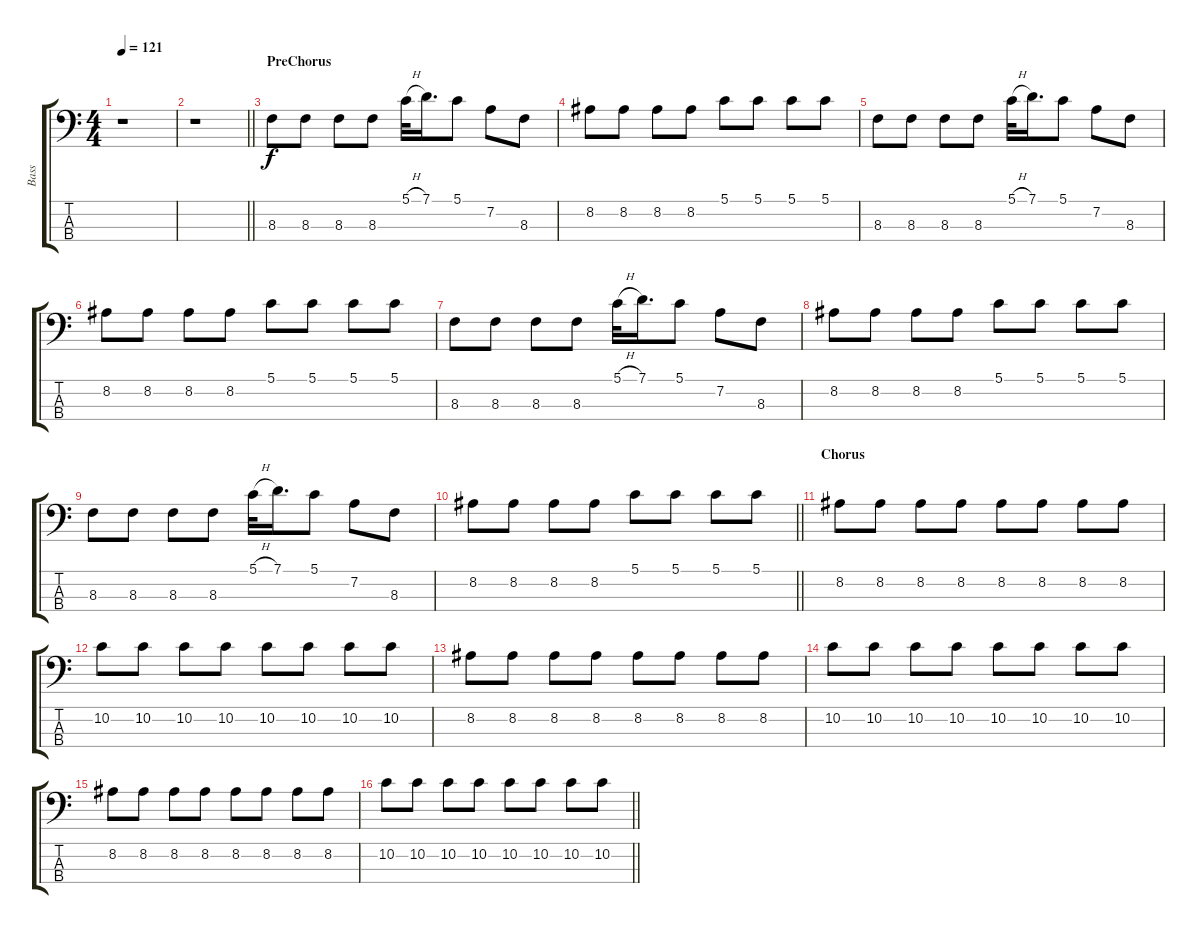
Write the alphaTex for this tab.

\track ("Bass" "Bass") {instrument electricbassfinger}
\staff {score tabs}
\tuning (G2 D2 A1 E1) {hide}
\ts (4 4)
\tempo 121
\clef f4
\ks c
r.1{dy f} |
\barLineRight lightlight
r.1 |
\section ("" "PreChorus")
8.3.8 8.3.8 8.3.8 8.3.8 5.1{h}.32 7.1.16{d} 5.1.8 7.2.8 8.3.8 |
8.2.8 8.2.8 8.2.8 8.2.8 5.1.8 5.1.8 5.1.8 5.1.8 |
8.3.8 8.3.8 8.3.8 8.3.8 5.1{h}.32 7.1.16{d} 5.1.8 7.2.8 8.3.8 |
8.2.8 8.2.8 8.2.8 8.2.8 5.1.8 5.1.8 5.1.8 5.1.8 |
8.3.8 8.3.8 8.3.8 8.3.8 5.1{h}.32 7.1.16{d} 5.1.8 7.2.8 8.3.8 |
8.2.8 8.2.8 8.2.8 8.2.8 5.1.8 5.1.8 5.1.8 5.1.8 |
8.3.8 8.3.8 8.3.8 8.3.8 5.1{h}.32 7.1.16{d} 5.1.8 7.2.8 8.3.8 |
\barLineRight lightlight
8.2.8 8.2.8 8.2.8 8.2.8 5.1.8 5.1.8 5.1.8 5.1.8 |
\section ("" "Chorus")
8.2.8 8.2.8 8.2.8 8.2.8 8.2.8 8.2.8 8.2.8 8.2.8 |
10.2.8 10.2.8 10.2.8 10.2.8 10.2.8 10.2.8 10.2.8 10.2.8 |
8.2.8 8.2.8 8.2.8 8.2.8 8.2.8 8.2.8 8.2.8 8.2.8 |
10.2.8 10.2.8 10.2.8 10.2.8 10.2.8 10.2.8 10.2.8 10.2.8 |
8.2.8 8.2.8 8.2.8 8.2.8 8.2.8 8.2.8 8.2.8 8.2.8 |
\barLineRight lightlight
10.2.8 10.2.8 10.2.8 10.2.8 10.2.8 10.2.8 10.2.8 10.2.8
